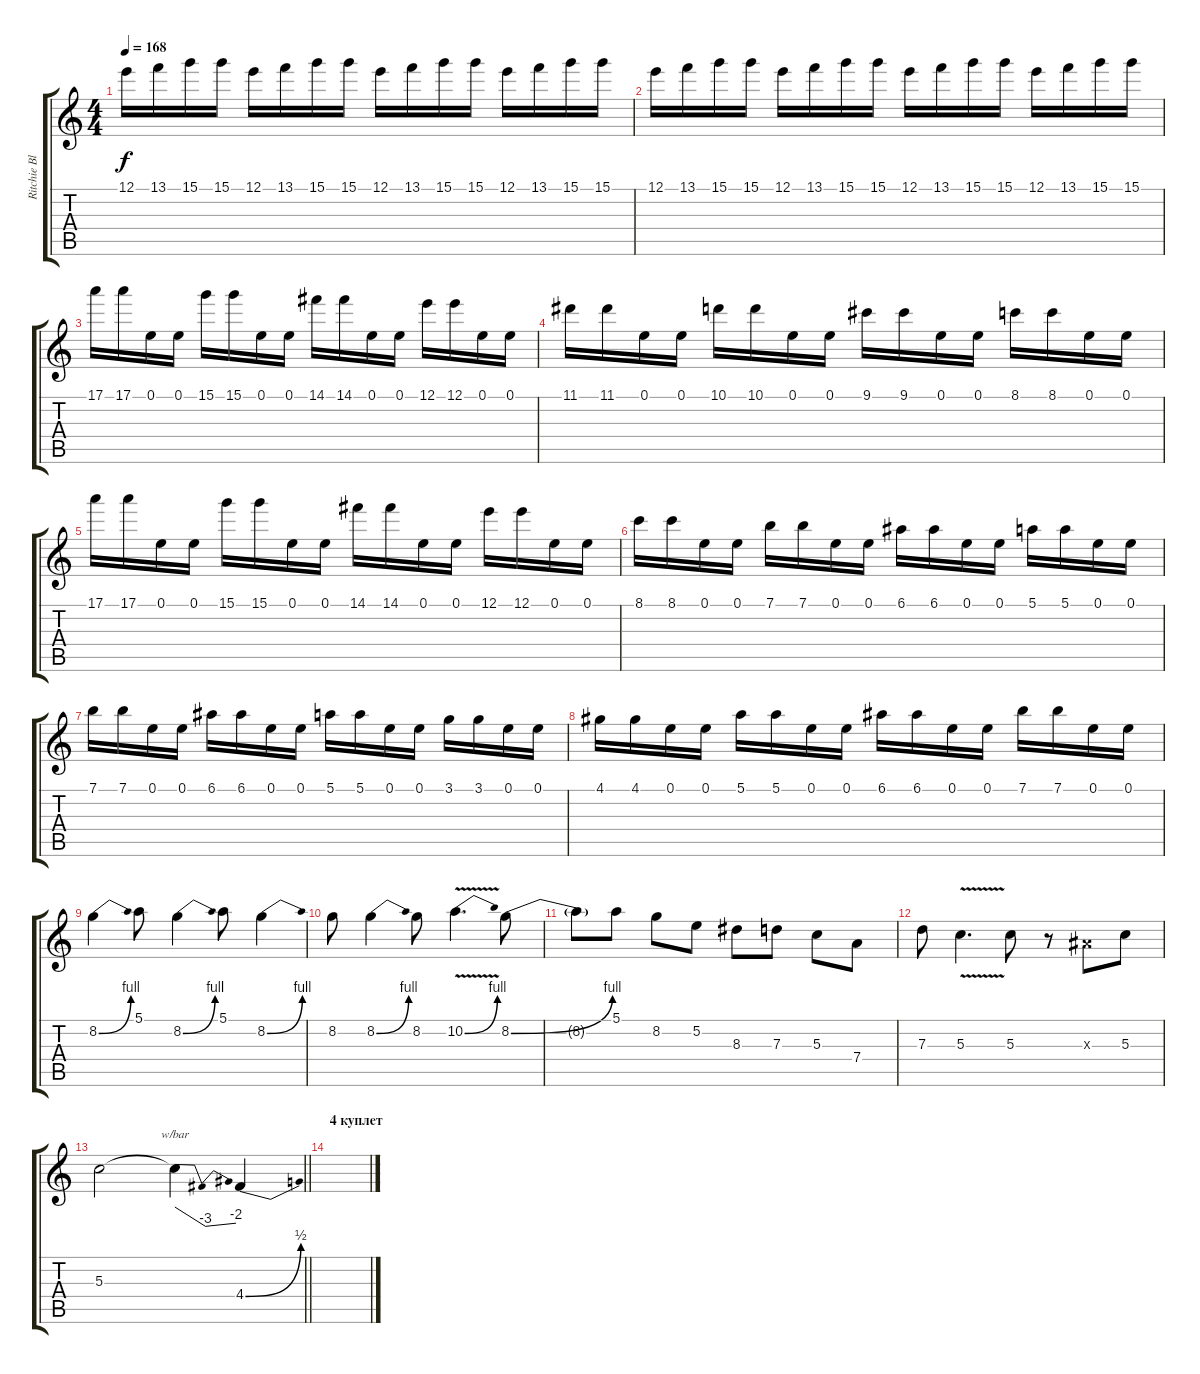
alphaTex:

\track ("Ritchie Blackmore (lead)" "Ritchie Bl") {instrument distortionguitar}
\staff {score tabs}
\tuning (E4 B3 G3 D3 A2 E2) {hide}
\ts (4 4)
\tempo 168
\clef g2
\ks c
12.1.16{dy f} 13.1.16 15.1.16 15.1.16 12.1.16 13.1.16 15.1.16 15.1.16 12.1.16 13.1.16 15.1.16 15.1.16 12.1.16 13.1.16 15.1.16 15.1.16 |
12.1.16 13.1.16 15.1.16 15.1.16 12.1.16 13.1.16 15.1.16 15.1.16 12.1.16 13.1.16 15.1.16 15.1.16 12.1.16 13.1.16 15.1.16 15.1.16 |
17.1.16 17.1.16 0.1.16 0.1.16 15.1.16 15.1.16 0.1.16 0.1.16 14.1.16 14.1.16 0.1.16 0.1.16 12.1.16 12.1.16 0.1.16 0.1.16 |
11.1.16 11.1.16 0.1.16 0.1.16 10.1.16 10.1.16 0.1.16 0.1.16 9.1.16 9.1.16 0.1.16 0.1.16 8.1.16 8.1.16 0.1.16 0.1.16 |
17.1.16 17.1.16 0.1.16 0.1.16 15.1.16 15.1.16 0.1.16 0.1.16 14.1.16 14.1.16 0.1.16 0.1.16 12.1.16 12.1.16 0.1.16 0.1.16 |
8.1.16 8.1.16 0.1.16 0.1.16 7.1.16 7.1.16 0.1.16 0.1.16 6.1.16 6.1.16 0.1.16 0.1.16 5.1.16 5.1.16 0.1.16 0.1.16 |
7.1.16 7.1.16 0.1.16 0.1.16 6.1.16 6.1.16 0.1.16 0.1.16 5.1.16 5.1.16 0.1.16 0.1.16 3.1.16 3.1.16 0.1.16 0.1.16 |
4.1.16 4.1.16 0.1.16 0.1.16 5.1.16 5.1.16 0.1.16 0.1.16 6.1.16 6.1.16 0.1.16 0.1.16 7.1.16 7.1.16 0.1.16 0.1.16 |
8.2{be (bend 0 0 60 4)}.4 5.1.8 8.2{be (bend 0 0 60 4)}.4 5.1.8 8.2{be (bend 0 0 60 4)}.4 |
8.2.8 8.2{be (bend 0 0 60 4)}.4 8.2.8 10.2{be (bend 0 0 60 4) v}.4{d} 8.2{be (bend 0 0 60 4)}.8 |
8.2{t}.8 5.1.8 8.2.8 5.2.8 8.3.8 7.3.8 5.3.8 7.4.8 |
7.3.8 5.3{v}.4{d} 5.3.8 r.8 3.3{x}.8 5.3.8 |
\barLineRight lightlight
5.3.2 5.3{t}.4{tbe (dip default 0 0 45 -12 60 -8)} 4.4{be (bend 0 0 60 2)}.4 |
\section ("" "4 куплет")
